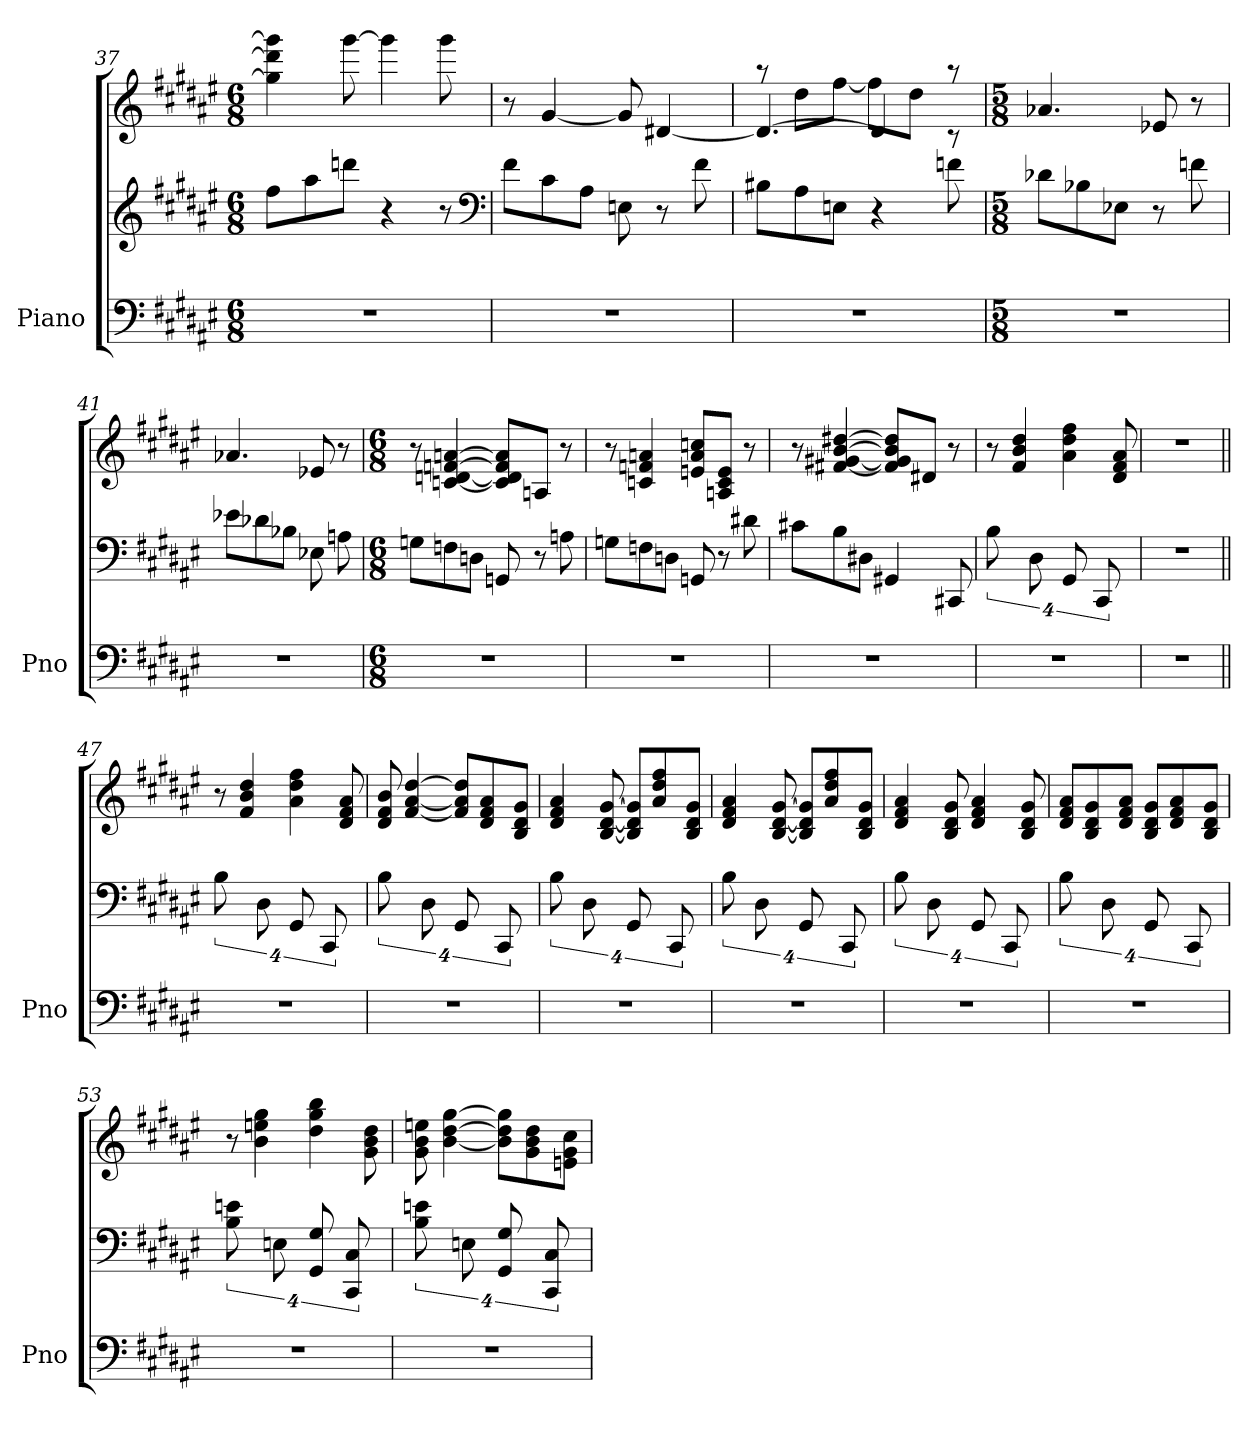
**kern	**kern	**kern
*part1	*part1	*part1
*staff3	*staff2	*staff1
*I"Piano	*	*
*I'Pno	*	*
*clefF4	*clefG2	*clefG2
*k[f#c#g#d#a#e#]	*k[f#c#g#d#a#e#]	*k[f#c#g#d#a#e#]
*F#:	*F#:	*F#:
*M6/8	*M6/8	*M6/8
=37	=37	=37
2.r	8ff#L	4gg#] 4ddd] 4ggg#]
.	8aa#	.
.	8dddnJ	[8ggg#
.	4r	4ggg#]
.	8r	8ggg#
*	*clefF4	*
=38	=38	=38
2.r	8f#L	8r
.	8c#	[4g#
.	8A#J	.
.	8En	8g#]
.	8r	[4d#X
.	8f#	.
=39	=39	=39
*	*	*^
2.r	8B#XL	4.d#_	8raa
.	8A#	.	8dd#L
.	8EnJ	.	[8ff#J
.	4r	4d#]	8ff#L]
.	.	.	8dd#J
.	8fn	8rc	8raa
*	*	*v	*v
=40	=40	=40
*M5/8	*M5/8	*M5/8
3...r	8d-XL	4.a-X
.	8B-X	.
.	8E-XJ	.
.	8r	8e-X
.	8fn	8r
=41	=41	=41
3...r	8e-XL	4.a-X
.	8d-X	.
.	8B-XJ	.
.	8E-X	8e-X
.	8An	8r
=42	=42	=42
*M6/8	*M6/8	*M6/8
2.r	8GnL	8r
.	8Fn	[4cn [4dn [4fn [4an
.	8DnJ	.
.	8GGn	8c] 8d] 8f] 8a]L
.	8r	8AnJ
.	8An	8r
=43	=43	=43
2.r	8GnL	8r
.	8Fn	4cn 4fn 4an
.	8DnJ	.
.	8GGn	8en 8a 8ccnL
.	8r	8An 8c 8eJ
.	8d#X	8r
=44	=44	=44
2.r	8c#XL	8r
.	8B	[4f#X [4g#X [4b [4dd#X
.	8D#XJ	.
.	4GG#X	8f#] 8g#] 8b] 8dd#]L
.	.	8d#XJ
.	8CC#X	8r
=45	=45	=45
2.r	16%3B	8r
.	.	4f# 4b 4dd#
.	16%3D#	.
.	16%3GG#	4a# 4dd# 4ff#
.	16%3CC#	.
.	.	8d# 8f# 8a#
=46	=46	=46
2.r	2.r	2.r
=47||	=47||	=47||
2.r	16%3B	8r
.	.	4f# 4b 4dd#
.	16%3D#	.
.	16%3GG#	4a# 4dd# 4ff#
.	16%3CC#	.
.	.	8d# 8f# 8a#
=48	=48	=48
2.r	16%3B	8d# 8f# 8b
.	.	[4f# [4a# [4dd#
.	16%3D#	.
.	16%3GG#	8f#] 8a#] 8dd#]L
.	.	8d# 8f# 8a#
.	16%3CC#	.
.	.	8B 8d# 8g#J
=49	=49	=49
2.r	16%3B	4d# 4f# 4a#
.	16%3D#	.
.	.	[8B [8d# [8g#
.	16%3GG#	8B] 8d#] 8g#]L
.	.	8a# 8dd# 8ff#
.	16%3CC#	.
.	.	8B 8d# 8g#J
=50	=50	=50
2.r	16%3B	4d# 4f# 4a#
.	16%3D#	.
.	.	[8B [8d# [8g#
.	16%3GG#	8B] 8d#] 8g#]L
.	.	8a# 8dd# 8ff#
.	16%3CC#	.
.	.	8B 8d# 8g#J
=51	=51	=51
2.r	16%3B	4d# 4f# 4a#
.	16%3D#	.
.	.	8B 8d# 8g#
.	16%3GG#	4d# 4f# 4a#
.	16%3CC#	.
.	.	8B 8d# 8g#
=52	=52	=52
2.r	16%3B	8d# 8f# 8a#L
.	.	8B 8d# 8g#
.	16%3D#	.
.	.	8d# 8f# 8a#J
.	16%3GG#	8B 8d# 8g#L
.	.	8d# 8f# 8a#
.	16%3CC#	.
.	.	8B 8d# 8g#J
=53	=53	=53
2.r	16%3B 16%3en	8r
.	.	4b 4een 4gg#
.	16%3En	.
.	16%3GG# 16%3G#	4dd# 4gg# 4bb
.	16%3CC# 16%3C#	.
.	.	8g# 8b 8dd#
=54	=54	=54
2.r	16%3B 16%3en	8g# 8b 8een
.	.	[4b [4dd# [4gg#
.	16%3En	.
.	16%3GG# 16%3G#	8b] 8dd#] 8gg#]L
.	.	8g# 8b 8dd#
.	16%3CC# 16%3C#	.
.	.	8en 8g# 8cc#J
=	=	=
*-	*-	*-
